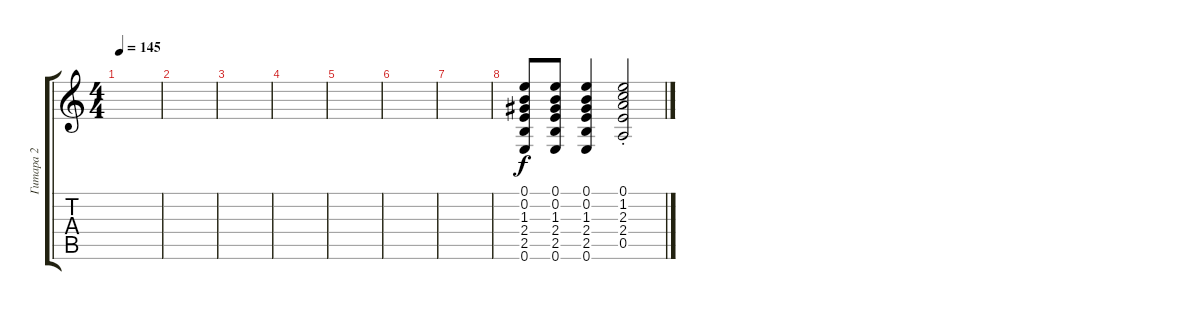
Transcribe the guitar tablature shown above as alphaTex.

\track ("Гитара 2" "Гитара 2") {instrument electricguitarclean}
\staff {score tabs}
\tuning (E4 B3 G3 D3 A2 E2) {hide}
\ts (4 4)
\tempo 145
\clef g2
\ks c
|
|
|
|
|
|
|
(0.1 0.2 1.3 2.4 2.5 0.6).8 (0.1 0.2 1.3 2.4 2.5 0.6).8 (0.1 0.2 1.3 2.4 2.5 0.6).4 (0.1{st} 1.2{st} 2.3{st} 2.4{st} 0.5{st}).2
